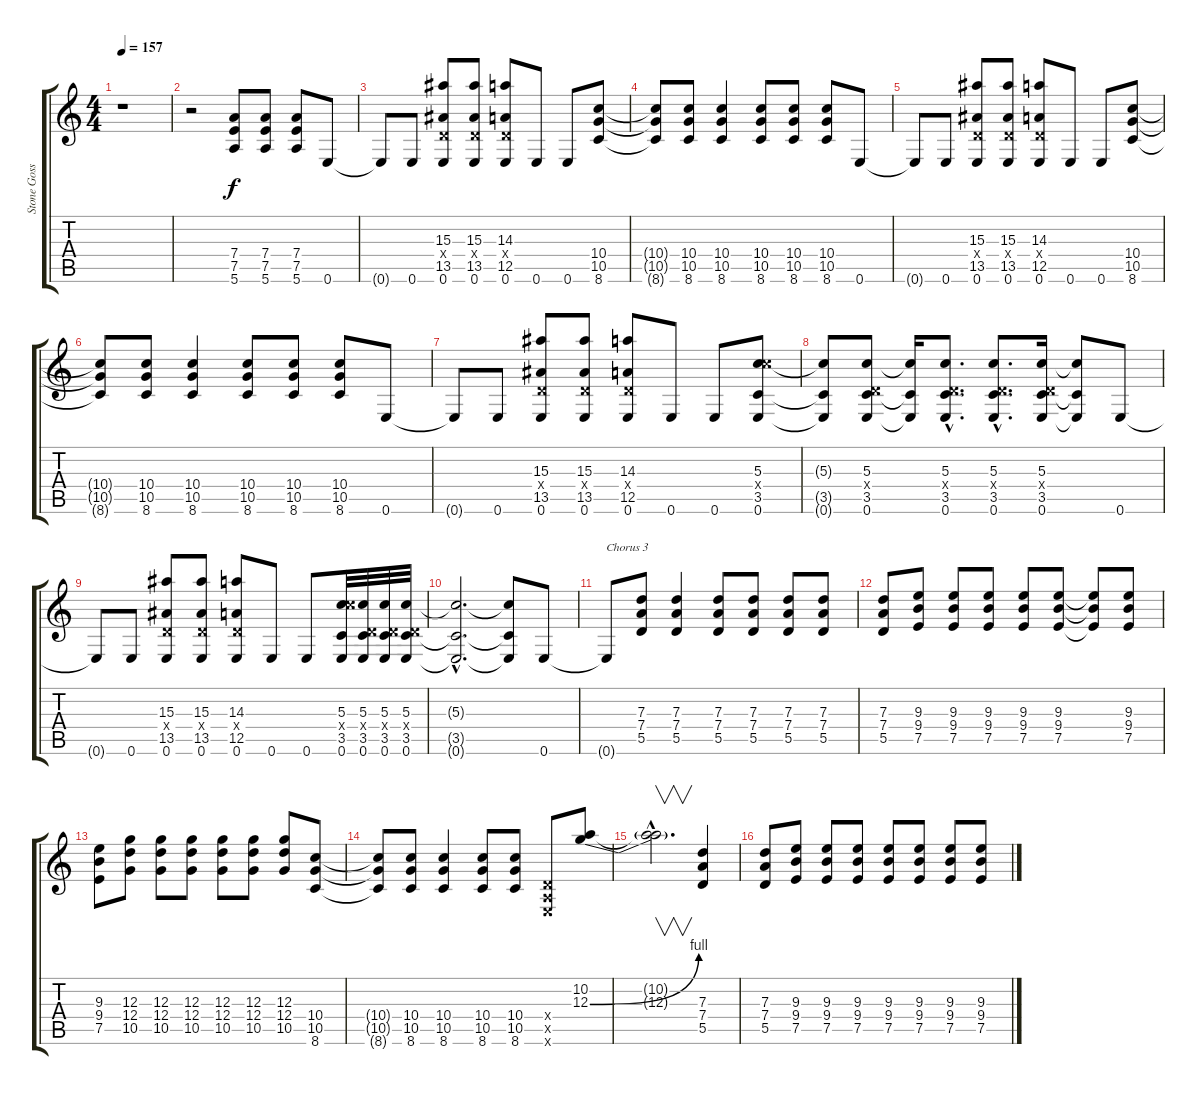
\track ("Stone Gossard" "Stone Goss") {instrument overdrivenguitar}
\staff {score tabs}
\tuning (E4 B3 G3 D3 A2 E2) {hide}
\ts (4 4)
\tempo 157
\clef g2
\ks c
r.1{dy f} |
r.2 (7.4 7.5 5.6).8 (7.4 7.5 5.6).8 (7.4 7.5 5.6).8 0.6.8 |
0.6{t}.8 0.6.8 (15.3 0.4{x} 13.5 0.6).8 (15.3 0.4{x} 13.5 0.6).8 (14.3 0.4{x} 12.5 0.6).8 0.6.8 0.6.8 (10.4 10.5 8.6).8 |
(10.4{t} 10.5{t} 8.6{t}).8 (10.4 10.5 8.6).8 (10.4 10.5 8.6).4 (10.4 10.5 8.6).8 (10.4 10.5 8.6).8 (10.4 10.5 8.6).8 0.6.8 |
0.6{t}.8 0.6.8 (15.3 0.4{x} 13.5 0.6).8 (15.3 0.4{x} 13.5 0.6).8 (14.3 0.4{x} 12.5 0.6).8 0.6.8 0.6.8 (10.4 10.5 8.6).8 |
(10.4{t} 10.5{t} 8.6{t}).8 (10.4 10.5 8.6).8 (10.4 10.5 8.6).4 (10.4 10.5 8.6).8 (10.4 10.5 8.6).8 (10.4 10.5 8.6).8 0.6.8 |
0.6{t}.8 0.6.8 (15.3 0.4{x} 13.5 0.6).8 (15.3 0.4{x} 13.5 0.6).8 (14.3 0.4{x} 12.5 0.6).8 0.6.8 0.6.8 (5.3 10.4{x} 3.5 0.6).8 |
(5.3{t} 3.5{t} 0.6{t}).8 (5.3 0.4{x} 3.5 0.6).8 (5.3{t} 3.5{t} 0.6{t}).16 (5.3{hac} 0.4{hac x} 3.5{hac} 0.6{hac}).8{d} (5.3{hac} 0.4{hac x} 3.5{hac} 0.6{hac}).8{d} (5.3 0.4{x} 3.5 0.6).16 (5.3{t} 3.5{t} 0.6{t}).8 0.6.8 |
0.6{t}.8 0.6.8 (15.3 0.4{x} 13.5 0.6).8 (15.3 0.4{x} 13.5 0.6).8 (14.3 0.4{x} 12.5 0.6).8 0.6.8 0.6.8 (5.3 10.4{x} 3.5 0.6).32 (5.3 0.4{x} 3.5 0.6).32 (5.3 0.4{x} 3.5 0.6).32 (5.3 0.4{x} 3.5 0.6).32 |
(5.3{hac t} 3.5{hac t} 0.6{hac t}).2{d} (5.3{t} 3.5{t} 0.6{t}).8 0.6.8 |
0.6{t}.8{txt "Chorus 3"} (7.3 7.4 5.5).8 (7.3 7.4 5.5).4 (7.3 7.4 5.5).8 (7.3 7.4 5.5).8 (7.3 7.4 5.5).8 (7.3 7.4 5.5).8 |
(7.3 7.4 5.5).8 (9.3 9.4 7.5).8 (9.3 9.4 7.5).8 (9.3 9.4 7.5).8 (9.3 9.4 7.5).8 (9.3 9.4 7.5).8 (9.3{t} 9.4{t} 7.5{t}).8 (9.3 9.4 7.5).8 |
(9.3 9.4 7.5).8 (12.3 12.4 10.5).8 (12.3 12.4 10.5).8 (12.3 12.4 10.5).8 (12.3 12.4 10.5).8 (12.3 12.4 10.5).8 (12.3 12.4 10.5).8 (10.4 10.5 8.6).8 |
(10.4{t} 10.5{t} 8.6{t}).8 (10.4 10.5 8.6).8 (10.4 10.5 8.6).4 (10.4 10.5 8.6).8 (10.4 10.5 8.6).8 (0.4{x} 0.5{x} 0.6{x}).8 (10.2 12.3{be (bend 0 0 60 4)}).8 |
(10.2{hac t} 12.3{hac t}).2{v d} (7.3 7.4 5.5).4 |
(7.3 7.4 5.5).8 (9.3 9.4 7.5).8 (9.3 9.4 7.5).8 (9.3 9.4 7.5).8 (9.3 9.4 7.5).8 (9.3 9.4 7.5).8 (9.3 9.4 7.5).8 (9.3 9.4 7.5).8
